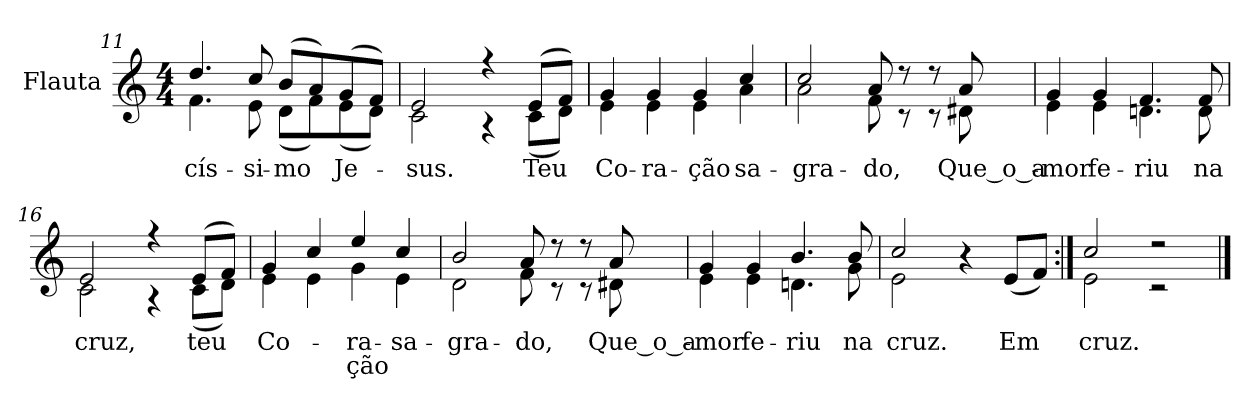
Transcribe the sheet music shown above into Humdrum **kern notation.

**kern	**text	**text
*part1	*part1	*part1
*staff1	*staff1	*staff1
*I"Flauta	*	*
*I'Fl.	*	*
*clefG2	*	*
*k[]	*	*
*C:	*	*
*M4/4	*	*
=11	=11	=11
!	!LO:LY:b:color=#000000	!
*^	*	*
4.ddi/	4.fi\	-cís-	.
!	!	!LO:LY:b:color=#000000	!
8cci/	8ei\	-si-	.
!	!	!LO:LY:b:color=#000000	!
(8bi/L	(8di\L	-mo	.
8ai/)	8fi\)	.	.
!	!	!LO:LY:b:color=#000000	!
(8gi/	(8ei\	Je-	.
8fi/J)	8di\J)	.	.
=12	=12	=12	=12
!	!	!LO:LY:b:color=#000000	!
2ei/	2ci\	-sus.	.
4r	4r	.	.
!	!	!LO:LY:b:color=#000000	!
(8ei/L	(8ci\L	Teu	.
8fi/J)	8di\J)	.	.
=13	=13	=13	=13
!	!	!LO:LY:b:color=#000000	!
4gi/	4ei\	Co-	.
!	!	!LO:LY:b:color=#000000	!
4gi/	4ei\	-ra-	.
!	!	!LO:LY:b:color=#000000	!
4gi/	4ei\	-ção	.
!	!	!LO:LY:b:color=#000000	!
4cci/	4ai\	sa-	.
!!LO:LB:g=z	!!
=14	=14	=14	=14
!	!	!LO:LY:b:color=#000000	!
2cci/	2ai\	-gra-	.
!	!	!LO:LY:b:color=#000000	!
8ai/	8fi\	-do,	.
8r	8r	.	.
8r	8r	.	.
!	!	!LO:LY:b:color=#000000	!
8ai/	8d#Xi\	Que_o_a-	.
=15	=15	=15	=15
!	!	!LO:LY:b:color=#000000	!
4gi/	4ei\	-mor	.
!	!	!LO:LY:b:color=#000000	!
4gi/	4ei\	fe-	.
!	!	!LO:LY:b:color=#000000	!
4.fi/	4.dni\	-riu	.
!	!	!LO:LY:b:color=#000000	!
8fi/	8di\	na	.
=16	=16	=16	=16
!	!	!LO:LY:b:color=#000000	!
2ei/	2ci\	cruz,	.
4r	4r	.	.
!	!	!LO:LY:b:color=#000000	!
(8ei/L	(8ci\L	teu	.
8fi/J)	8di\J)	.	.
=17	=17	=17	=17
!	!	!LO:LY:b:color=#000000	!
4gi/	4ei\	Co-	.
4cci/	4ei\	.	.
!	!	!LO:LY:b:color=#000000	!LO:LY:b:color=#000000
4eei/	4gi\	-ra-	-ção
!	!	!LO:LY:b:color=#000000	!
4cci/	4ei\	sa-	.
!!LO:LB:g=z	!!
=18	=18	=18	=18
!	!	!LO:LY:b:color=#000000	!
2bi/	2di\	-gra-	.
!	!	!LO:LY:b:color=#000000	!
8ai/	8fi\	-do,	.
8r	8r	.	.
8r	8r	.	.
!	!	!LO:LY:b:color=#000000	!
8ai/	8d#Xi\	Que_o_a-	.
=19	=19	=19	=19
!	!	!LO:LY:b:color=#000000	!
4gi/	4ei\	-mor	.
!	!	!LO:LY:b:color=#000000	!
4gi/	4ei\	fe-	.
!	!	!LO:LY:b:color=#000000	!
4.bi/	4.dni\	-riu	.
!	!	!LO:LY:b:color=#000000	!
8bi/	8gi\	na	.
=20	=20	=20	=20
!	!	!LO:LY:b:color=#000000	!
2cci/	2ei\	cruz.	.
4r	4ryy	.	.
!	!	!LO:LY:b:color=#000000	!
(8ei/L	4ryy	Em	.
8fi/J)	.	.	.
=21:|!	=21:|!	=21:|!	=21:|!
!	!	!LO:LY:b:color=#000000	!
2cci/	2ei\	cruz.	.
2r	2r	.	.
*v	*v	*	*
==	==	==
*-	*-	*-
